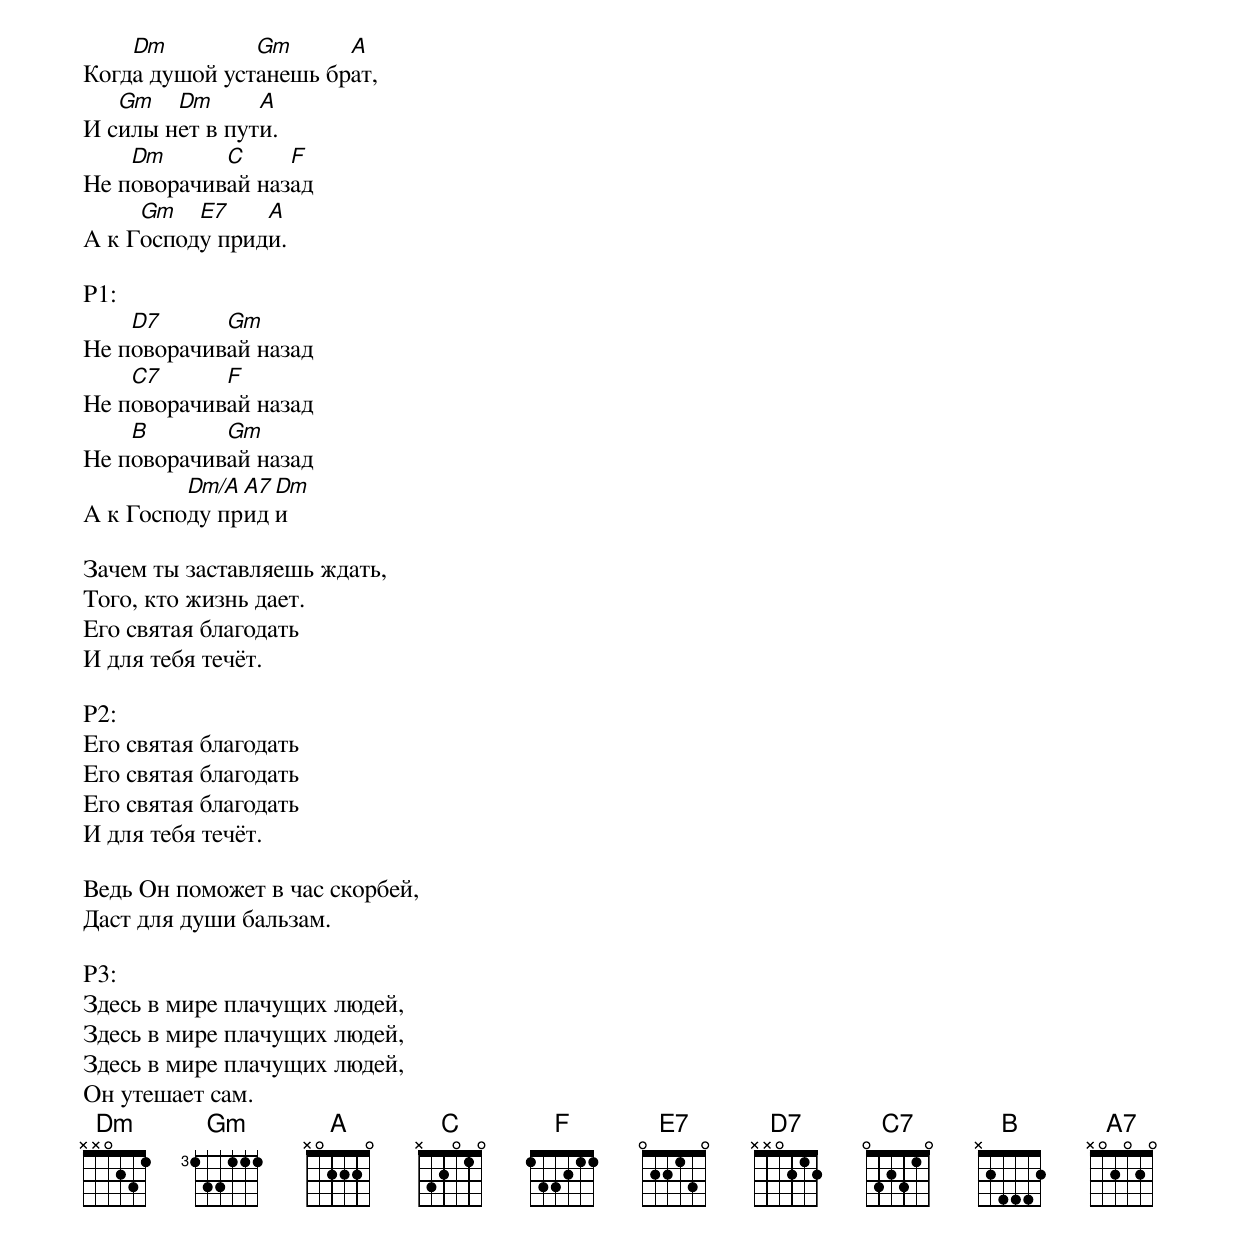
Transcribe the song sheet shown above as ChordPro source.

Когд[Dm]а душой уст[Gm]анешь бр[A]ат,
И с[Gm]илы н[Dm]ет в пут[A]и.
Не п[Dm]оворачив[C]ай наз[F]ад
А к Г[Gm]оспод[E7]у прид[A]и.

P1:
Не п[D7]оворачив[Gm]ай назад
Не п[C7]оворачив[F]ай назад
Не п[B]оворачив[Gm]ай назад
А к Госпо[Dm/A]ду пр[A7]ид[Dm]и

Зачем ты заставляешь ждать,
Того, кто жизнь дает.
Его святая благодать
И для тебя течёт.

P2:
Его святая благодать
Его святая благодать
Его святая благодать
И для тебя течёт.

Ведь Он поможет в час скорбей,
Даст для души бальзам.

P3:
Здесь в мире плачущих людей,
Здесь в мире плачущих людей,
Здесь в мире плачущих людей,
Он утешает сам.
